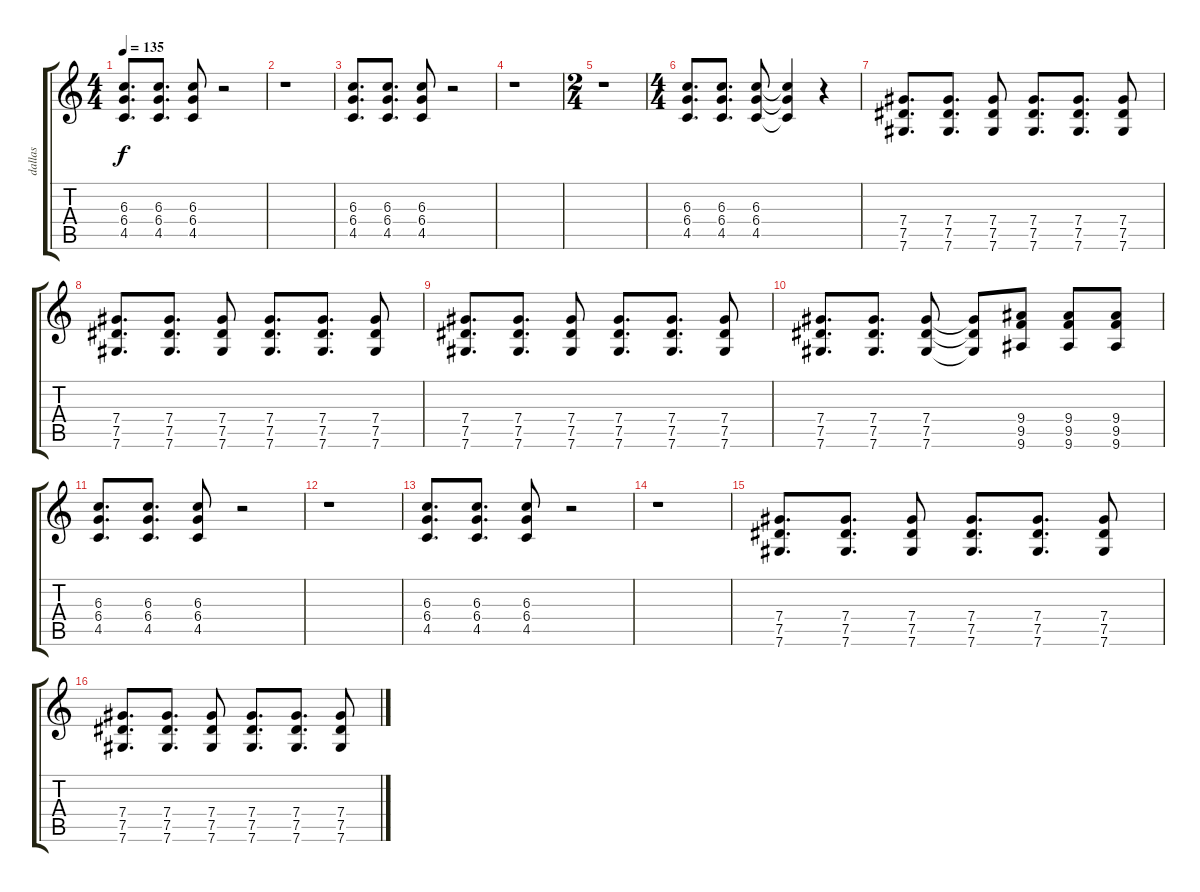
\track ("dallas" "dallas") {instrument distortionguitar}
\staff {score tabs}
\tuning (Eb4 Bb3 Gb3 Db3 Ab2 Db2) {hide}
\ts (4 4)
\tempo 135
\clef g2
\ks c
(6.3 6.4 4.5).8{d dy f instrument distortionguitar} (6.3 6.4 4.5).8{d} (6.3 6.4 4.5).8 r.2 |
r.1 |
(6.3 6.4 4.5).8{d} (6.3 6.4 4.5).8{d} (6.3 6.4 4.5).8 r.2 |
r.1 |
\ts (2 4)
r.1 |
\ts (4 4)
(6.3 6.4 4.5).8{d} (6.3 6.4 4.5).8{d} (6.3 6.4 4.5).8 (6.3{t} 6.4{t} 4.5{t}).4 r.4 |
(7.4 7.5 7.6).8{d} (7.4 7.5 7.6).8{d} (7.4 7.5 7.6).8 (7.4 7.5 7.6).8{d} (7.4 7.5 7.6).8{d} (7.4 7.5 7.6).8 |
(7.4 7.5 7.6).8{d} (7.4 7.5 7.6).8{d} (7.4 7.5 7.6).8 (7.4 7.5 7.6).8{d} (7.4 7.5 7.6).8{d} (7.4 7.5 7.6).8 |
(7.4 7.5 7.6).8{d} (7.4 7.5 7.6).8{d} (7.4 7.5 7.6).8 (7.4 7.5 7.6).8{d} (7.4 7.5 7.6).8{d} (7.4 7.5 7.6).8 |
(7.4 7.5 7.6).8{d} (7.4 7.5 7.6).8{d} (7.4 7.5 7.6).8 (7.4{t} 7.5{t} 7.6{t}).8 (9.4 9.5 9.6).8 (9.4 9.5 9.6).8 (9.4 9.5 9.6).8 |
(6.3 6.4 4.5).8{d} (6.3 6.4 4.5).8{d} (6.3 6.4 4.5).8 r.2 |
r.1 |
(6.3 6.4 4.5).8{d} (6.3 6.4 4.5).8{d} (6.3 6.4 4.5).8 r.2 |
r.1 |
(7.4 7.5 7.6).8{d} (7.4 7.5 7.6).8{d} (7.4 7.5 7.6).8 (7.4 7.5 7.6).8{d} (7.4 7.5 7.6).8{d} (7.4 7.5 7.6).8 |
(7.4 7.5 7.6).8{d} (7.4 7.5 7.6).8{d} (7.4 7.5 7.6).8 (7.4 7.5 7.6).8{d} (7.4 7.5 7.6).8{d} (7.4 7.5 7.6).8
